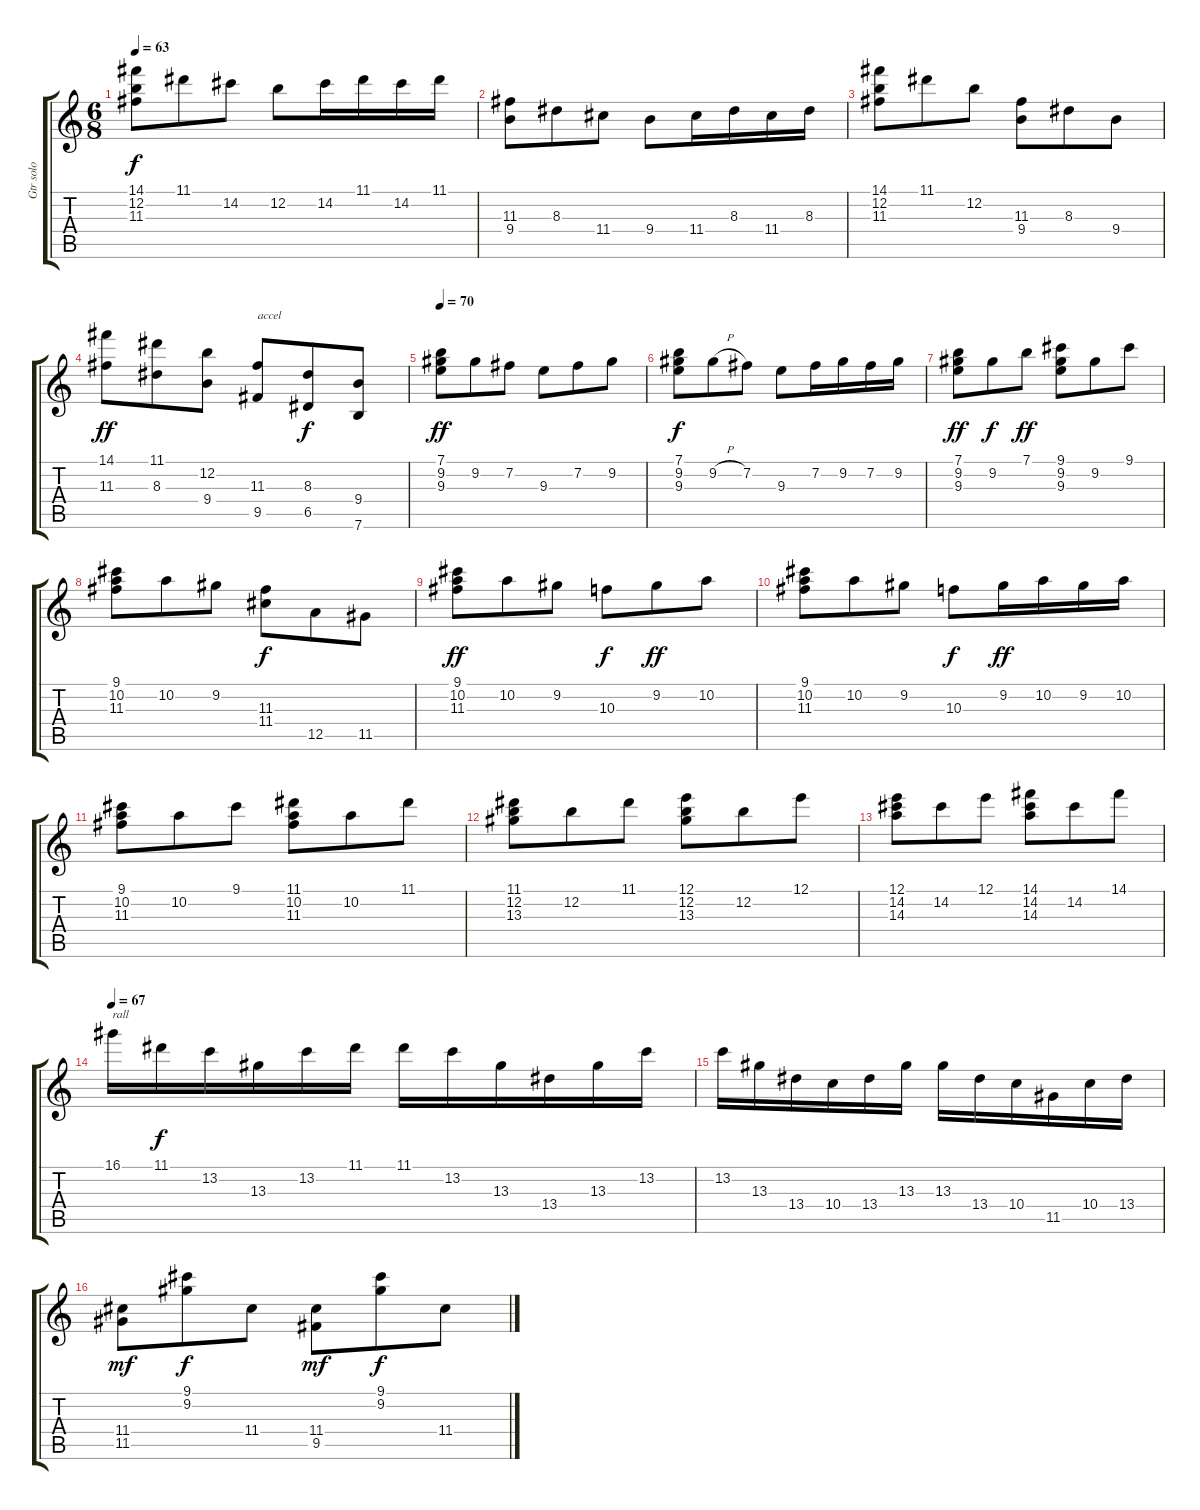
\track ("Gtr solo" "Gtr solo") {instrument acousticguitarnylon}
\staff {score tabs}
\tuning (E4 B3 G3 D3 A2 E2) {hide}
\ts (6 8)
\tempo 63
\clef g2
\ks c
(14.1 12.2 11.3).8{dy f} 11.1.8 14.2.8 12.2.8 14.2.16 11.1.16 14.2.16 11.1.16 |
(11.3 9.4).8 8.3.8 11.4.8 9.4.8 11.4.16 8.3.16 11.4.16 8.3.16 |
(14.1 12.2 11.3).8 11.1.8 12.2.8 (11.3 9.4).8 8.3.8 9.4.8 |
(14.1 11.3).8{dy ff} (11.1 8.3).8 (12.2 9.4).8 (11.3 9.5).8{txt "accel"} (8.3 6.5).8{dy f} (9.4 7.6).8 |
\tempo 70
(7.1 9.2 9.3).8{dy ff} 9.2.8 7.2.8 9.3.8 7.2.8 9.2.8 |
(7.1 9.2 9.3).8{dy f} 9.2{h}.8 7.2.8 9.3.8 7.2.16 9.2.16 7.2.16 9.2.16 |
(7.1 9.2 9.3).8{dy ff} 9.2.8{dy f} 7.1.8{dy ff} (9.1 9.2 9.3).8 9.2.8 9.1.8 |
(9.1 10.2 11.3).8 10.2.8 9.2.8 (11.3 11.4).8{dy f} 12.5.8 11.5.8 |
(9.1 10.2 11.3).8{dy ff} 10.2.8 9.2.8 10.3.8{dy f} 9.2.8{dy ff} 10.2.8 |
(9.1 10.2 11.3).8 10.2.8 9.2.8 10.3.8{dy f} 9.2.16{dy ff} 10.2.16 9.2.16 10.2.16 |
(9.1 10.2 11.3).8 10.2.8 9.1.8 (11.1 10.2 11.3).8 10.2.8 11.1.8 |
(11.1 12.2 13.3).8 12.2.8 11.1.8 (12.1 12.2 13.3).8 12.2.8 12.1.8 |
(12.1 14.2 14.3).8 14.2.8 12.1.8 (14.1 14.2 14.3).8 14.2.8 14.1.8 |
\tempo 67
16.1.16{txt "rall"} 11.1.16{dy f} 13.2.16 13.3.16 13.2.16 11.1.16 11.1.16 13.2.16 13.3.16 13.4.16 13.3.16 13.2.16 |
13.2.16 13.3.16 13.4.16 10.4.16 13.4.16 13.3.16 13.3.16 13.4.16 10.4.16 11.5.16 10.4.16 13.4.16 |
(11.4 11.5).8{dy mf} (9.1 9.2).8{dy f} 11.4.8 (11.4 9.5).8{dy mf} (9.1 9.2).8{dy f} 11.4.8
